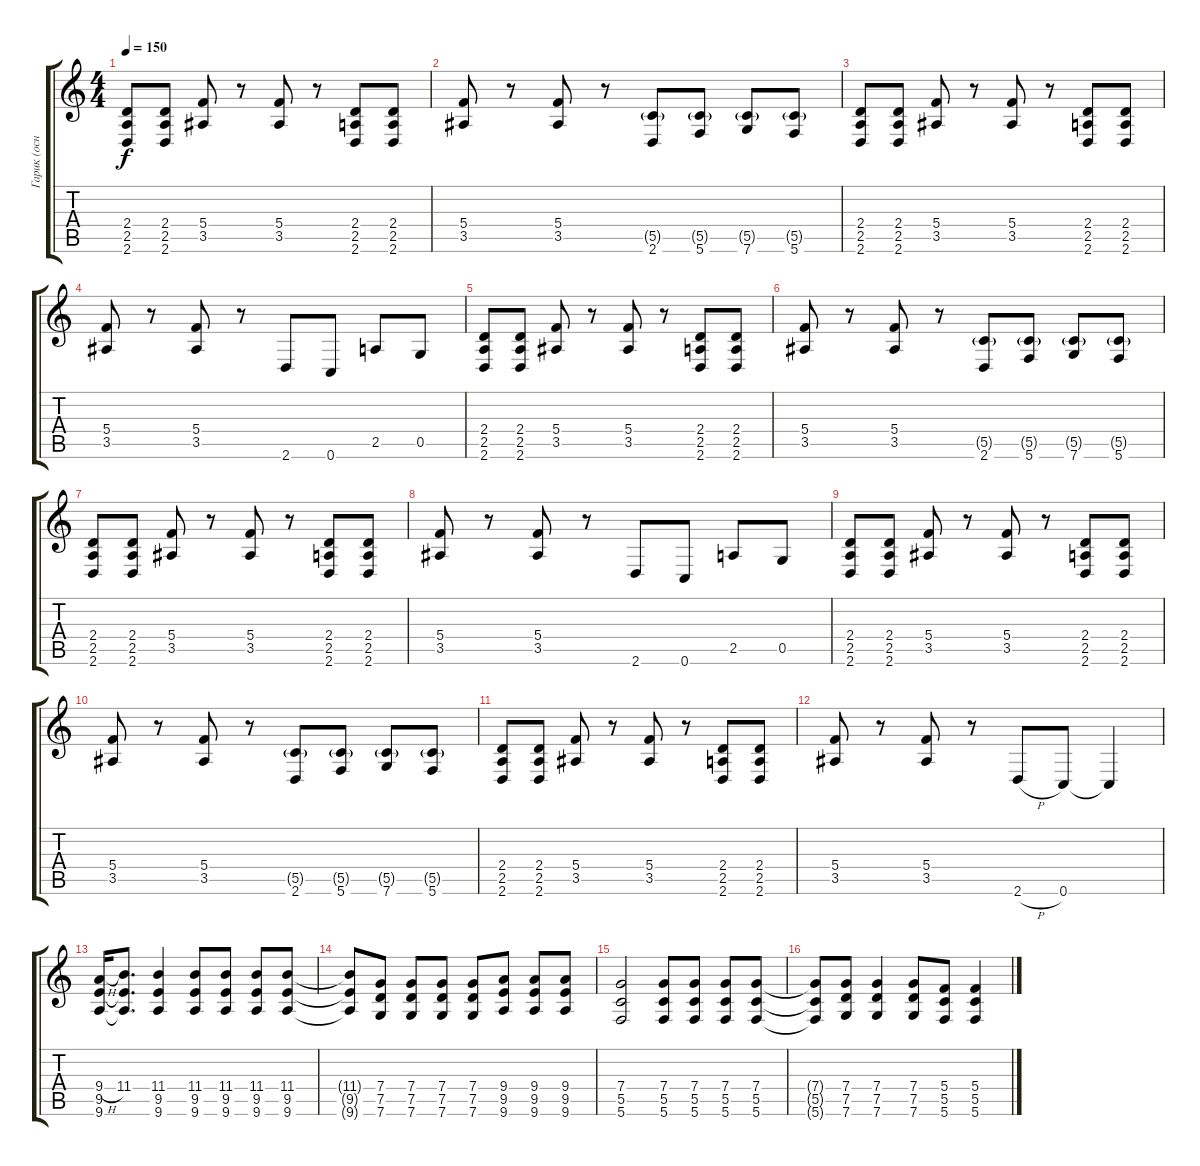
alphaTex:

\track ("Гарик (основа)" "Гарик (осн") {instrument electricguitarclean}
\staff {score tabs}
\tuning (D4 A3 F3 C3 G2 C2) {hide}
\ts (4 4)
\tempo 150
\clef g2
\ks c
(2.4 2.5 2.6).8{dy f} (2.4 2.5 2.6).8 (5.4 3.5).8 r.8 (5.4 3.5).8 r.8 (2.4 2.5 2.6).8 (2.4 2.5 2.6).8 |
(5.4 3.5).8 r.8 (5.4 3.5).8 r.8 (5.5{g} 2.6).8 (5.5{g} 5.6).8 (5.5{g} 7.6).8 (5.5{g} 5.6).8 |
(2.4 2.5 2.6).8 (2.4 2.5 2.6).8 (5.4 3.5).8 r.8 (5.4 3.5).8 r.8 (2.4 2.5 2.6).8 (2.4 2.5 2.6).8 |
(5.4 3.5).8 r.8 (5.4 3.5).8 r.8 2.6.8 0.6.8 2.5.8 0.5.8 |
(2.4 2.5 2.6).8 (2.4 2.5 2.6).8 (5.4 3.5).8 r.8 (5.4 3.5).8 r.8 (2.4 2.5 2.6).8 (2.4 2.5 2.6).8 |
(5.4 3.5).8 r.8 (5.4 3.5).8 r.8 (5.5{g} 2.6).8 (5.5{g} 5.6).8 (5.5{g} 7.6).8 (5.5{g} 5.6).8 |
(2.4 2.5 2.6).8 (2.4 2.5 2.6).8 (5.4 3.5).8 r.8 (5.4 3.5).8 r.8 (2.4 2.5 2.6).8 (2.4 2.5 2.6).8 |
(5.4 3.5).8 r.8 (5.4 3.5).8 r.8 2.6.8 0.6.8 2.5.8 0.5.8 |
(2.4 2.5 2.6).8 (2.4 2.5 2.6).8 (5.4 3.5).8 r.8 (5.4 3.5).8 r.8 (2.4 2.5 2.6).8 (2.4 2.5 2.6).8 |
(5.4 3.5).8 r.8 (5.4 3.5).8 r.8 (5.5{g} 2.6).8 (5.5{g} 5.6).8 (5.5{g} 7.6).8 (5.5{g} 5.6).8 |
(2.4 2.5 2.6).8 (2.4 2.5 2.6).8 (5.4 3.5).8 r.8 (5.4 3.5).8 r.8 (2.4 2.5 2.6).8 (2.4 2.5 2.6).8 |
(5.4 3.5).8 r.8 (5.4 3.5).8 r.8 2.6{h}.8 0.6.8 0.6{t}.4 |
(9.4{h} 9.5 9.6).16 (11.4 9.5{t} 9.6{t}).8{d} (11.4 9.5 9.6).4 (11.4 9.5 9.6).8 (11.4 9.5 9.6).8 (11.4 9.5 9.6).8 (11.4 9.5 9.6).8 |
(11.4{t} 9.5{t} 9.6{t}).8 (7.4 7.5 7.6).8 (7.4 7.5 7.6).8 (7.4 7.5 7.6).8 (7.4 7.5 7.6).8 (9.4 9.5 9.6).8 (9.4 9.5 9.6).8 (9.4 9.5 9.6).8 |
(7.4 5.5 5.6).2 (7.4 5.5 5.6).8 (7.4 5.5 5.6).8 (7.4 5.5 5.6).8 (7.4 5.5 5.6).8 |
(7.4{t} 5.5{t} 5.6{t}).8 (7.4 7.5 7.6).8 (7.4 7.5 7.6).4 (7.4 7.5 7.6).8 (5.4 5.5 5.6).8 (5.4 5.5 5.6).4
